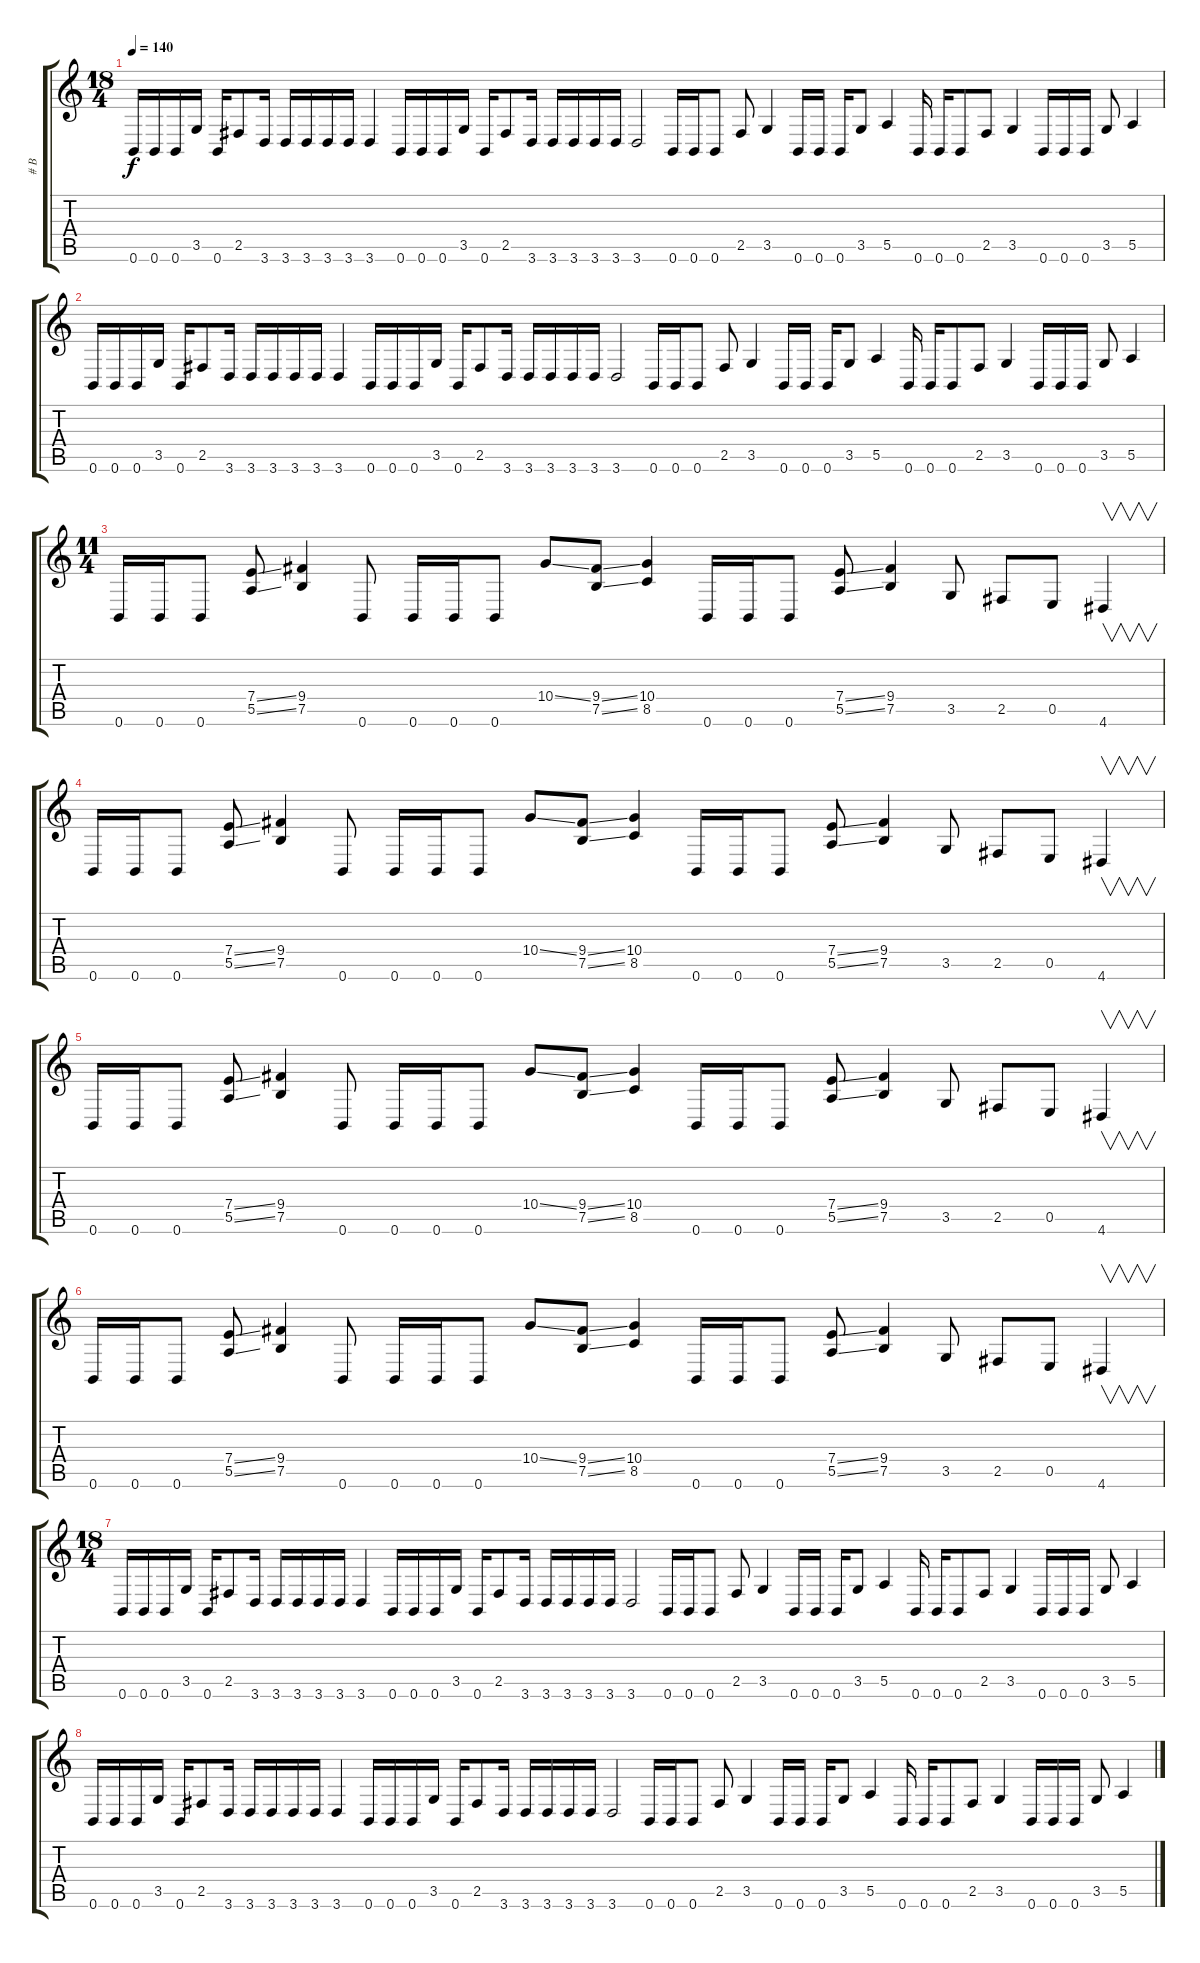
\track ("# B" "# B") {instrument distortionguitar}
\staff {score tabs}
\tuning (B3 Gb3 E3 A2 E2 B1) {hide}
\ts (18 4)
\tempo 140
\clef g2
\ks c
0.6.16{dy f} 0.6.16 0.6.16 3.5.16 0.6.16 2.5.8 3.6.16 3.6.16 3.6.16 3.6.16 3.6.16 3.6.4 0.6.16 0.6.16 0.6.16 3.5.16 0.6.16 2.5.8 3.6.16 3.6.16 3.6.16 3.6.16 3.6.16 3.6.2 0.6.16 0.6.16 0.6.8 2.5.8 3.5.4 0.6.16 0.6.16 0.6.16 3.5.8 5.5.4 0.6.16 0.6.16 0.6.8 2.5.8 3.5.4 0.6.16 0.6.16 0.6.16 3.5.8 5.5.4 |
0.6.16 0.6.16 0.6.16 3.5.16 0.6.16 2.5.8 3.6.16 3.6.16 3.6.16 3.6.16 3.6.16 3.6.4 0.6.16 0.6.16 0.6.16 3.5.16 0.6.16 2.5.8 3.6.16 3.6.16 3.6.16 3.6.16 3.6.16 3.6.2 0.6.16 0.6.16 0.6.8 2.5.8 3.5.4 0.6.16 0.6.16 0.6.16 3.5.8 5.5.4 0.6.16 0.6.16 0.6.8 2.5.8 3.5.4 0.6.16 0.6.16 0.6.16 3.5.8 5.5.4 |
\ts (11 4)
0.6.16 0.6.16 0.6.8 (7.4{ss} 5.5{ss}).8 (9.4 7.5).4 0.6.8 0.6.16 0.6.16 0.6.8 10.4{ss}.8 (9.4{ss} 7.5{ss}).8 (10.4 8.5).4 0.6.16 0.6.16 0.6.8 (7.4{ss} 5.5{ss}).8 (9.4 7.5).4 3.5.8 2.5.8 0.5.8 4.6.4{v} |
0.6.16 0.6.16 0.6.8 (7.4{ss} 5.5{ss}).8 (9.4 7.5).4 0.6.8 0.6.16 0.6.16 0.6.8 10.4{ss}.8 (9.4{ss} 7.5{ss}).8 (10.4 8.5).4 0.6.16 0.6.16 0.6.8 (7.4{ss} 5.5{ss}).8 (9.4 7.5).4 3.5.8 2.5.8 0.5.8 4.6.4{v} |
0.6.16 0.6.16 0.6.8 (7.4{ss} 5.5{ss}).8 (9.4 7.5).4 0.6.8 0.6.16 0.6.16 0.6.8 10.4{ss}.8 (9.4{ss} 7.5{ss}).8 (10.4 8.5).4 0.6.16 0.6.16 0.6.8 (7.4{ss} 5.5{ss}).8 (9.4 7.5).4 3.5.8 2.5.8 0.5.8 4.6.4{v} |
0.6.16 0.6.16 0.6.8 (7.4{ss} 5.5{ss}).8 (9.4 7.5).4 0.6.8 0.6.16 0.6.16 0.6.8 10.4{ss}.8 (9.4{ss} 7.5{ss}).8 (10.4 8.5).4 0.6.16 0.6.16 0.6.8 (7.4{ss} 5.5{ss}).8 (9.4 7.5).4 3.5.8 2.5.8 0.5.8 4.6.4{v} |
\ts (18 4)
0.6.16 0.6.16 0.6.16 3.5.16 0.6.16 2.5.8 3.6.16 3.6.16 3.6.16 3.6.16 3.6.16 3.6.4 0.6.16 0.6.16 0.6.16 3.5.16 0.6.16 2.5.8 3.6.16 3.6.16 3.6.16 3.6.16 3.6.16 3.6.2 0.6.16 0.6.16 0.6.8 2.5.8 3.5.4 0.6.16 0.6.16 0.6.16 3.5.8 5.5.4 0.6.16 0.6.16 0.6.8 2.5.8 3.5.4 0.6.16 0.6.16 0.6.16 3.5.8 5.5.4 |
0.6.16 0.6.16 0.6.16 3.5.16 0.6.16 2.5.8 3.6.16 3.6.16 3.6.16 3.6.16 3.6.16 3.6.4 0.6.16 0.6.16 0.6.16 3.5.16 0.6.16 2.5.8 3.6.16 3.6.16 3.6.16 3.6.16 3.6.16 3.6.2 0.6.16 0.6.16 0.6.8 2.5.8 3.5.4 0.6.16 0.6.16 0.6.16 3.5.8 5.5.4 0.6.16 0.6.16 0.6.8 2.5.8 3.5.4 0.6.16 0.6.16 0.6.16 3.5.8 5.5.4
